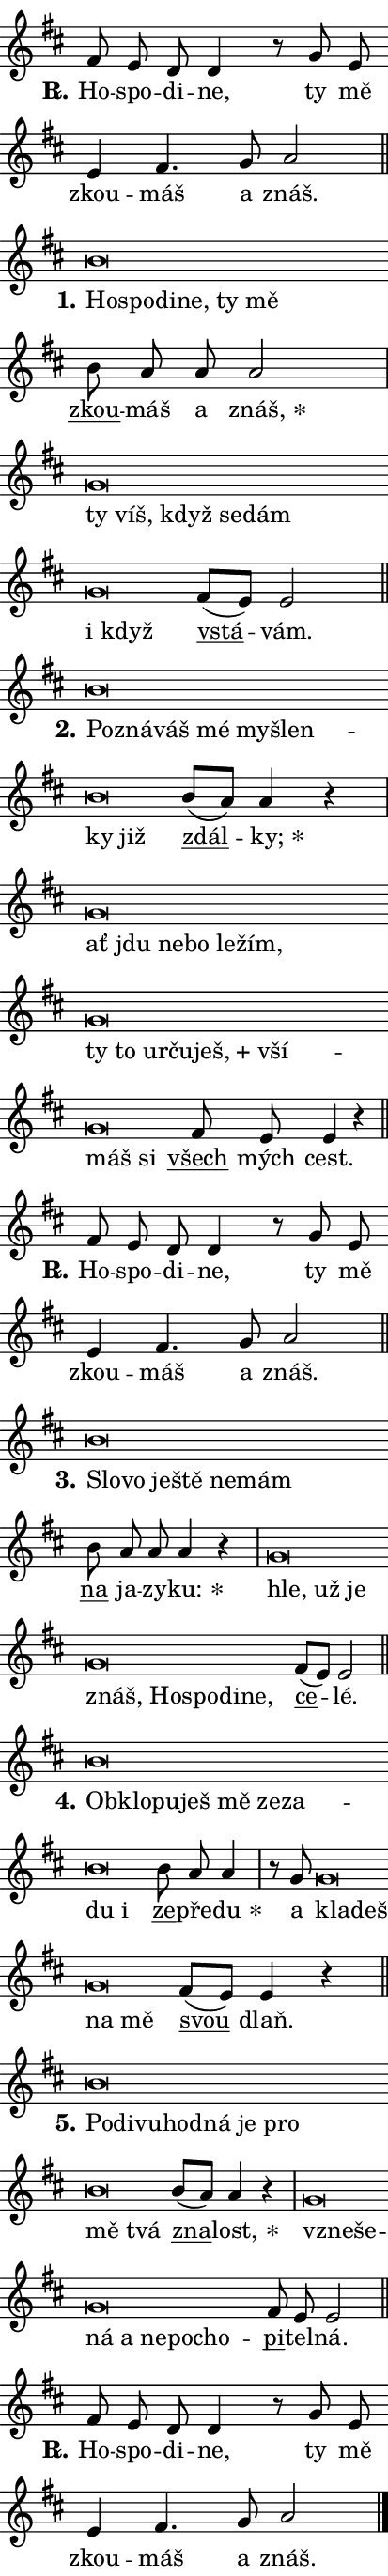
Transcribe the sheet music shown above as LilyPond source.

\version "2.22.1"
\header { tagline = "" }
\paper {
  indent = 0\cm
  top-margin = 0\cm
  right-margin = 0\cm
  bottom-margin = 0\cm
  left-margin = 0\cm
  paper-width = 7\cm
  page-breaking = #ly:one-page-breaking
  system-system-spacing.basic-distance = #11
  score-system-spacing.basic-distance = #11
  ragged-last = ##f
}


%% Author: Thomas Morley
%% https://lists.gnu.org/archive/html/lilypond-user/2020-05/msg00002.html
#(define (line-position grob)
"Returns position of @var[grob} in current system:
   @code{'start}, if at first time-step
   @code{'end}, if at last time-step
   @code{'middle} otherwise
"
  (let* ((col (ly:item-get-column grob))
         (ln (ly:grob-object col 'left-neighbor))
         (rn (ly:grob-object col 'right-neighbor))
         (col-to-check-left (if (ly:grob? ln) ln col))
         (col-to-check-right (if (ly:grob? rn) rn col))
         (break-dir-left
           (and
             (ly:grob-property col-to-check-left 'non-musical #f)
             (ly:item-break-dir col-to-check-left)))
         (break-dir-right
           (and
             (ly:grob-property col-to-check-right 'non-musical #f)
             (ly:item-break-dir col-to-check-right))))
        (cond ((eqv? 1 break-dir-left) 'start)
              ((eqv? -1 break-dir-right) 'end)
              (else 'middle))))

#(define (tranparent-at-line-position vctor)
  (lambda (grob)
  "Relying on @code{line-position} select the relevant enry from @var{vctor}.
Used to determine transparency,"
    (case (line-position grob)
      ((end) (not (vector-ref vctor 0)))
      ((middle) (not (vector-ref vctor 1)))
      ((start) (not (vector-ref vctor 2))))))

noteHeadBreakVisibility =
#(define-music-function (break-visibility)(vector?)
"Makes @code{NoteHead}s transparent relying on @var{break-visibility}"
#{
  \override NoteHead.transparent =
    #(tranparent-at-line-position break-visibility)
#})

#(define delete-ledgers-for-transparent-note-heads
  (lambda (grob)
    "Reads whether a @code{NoteHead} is transparent.
If so this @code{NoteHead} is removed from @code{'note-heads} from
@var{grob}, which is supposed to be @code{LedgerLineSpanner}.
As a result ledgers are not printed for this @code{NoteHead}"
    (let* ((nhds-array (ly:grob-object grob 'note-heads))
           (nhds-list
             (if (ly:grob-array? nhds-array)
                 (ly:grob-array->list nhds-array)
                 '()))
           ;; Relies on the transparent-property being done before
           ;; Staff.LedgerLineSpanner.after-line-breaking is executed.
           ;; This is fragile ...
           (to-keep
             (remove
               (lambda (nhd)
                 (ly:grob-property nhd 'transparent #f))
               nhds-list)))
      ;; TODO find a better method to iterate over grob-arrays, similiar
      ;; to filter/remove etc for lists
      ;; For now rebuilt from scratch
      (set! (ly:grob-object grob 'note-heads)  '())
      (for-each
        (lambda (nhd)
          (ly:pointer-group-interface::add-grob grob 'note-heads nhd))
        to-keep))))

hideNotes = {
  \noteHeadBreakVisibility #begin-of-line-visible
}
unHideNotes = {
  \noteHeadBreakVisibility #all-visible
}

% work-around for resetting accidentals
% https://lilypond.org/doc/v2.23/Documentation/notation/displaying-rhythms#unmetered-music
cadenzaMeasure = {
  \cadenzaOff
  \partial 1024 s1024
  \cadenzaOn
}

#(define-markup-command (accent layout props text) (markup?)
  "Underline accented syllable"
  (interpret-markup layout props
    #{\markup \override #'(offset . 4.3) \underline { #text }#}))

responsum = \markup \concat {
  "R" \hspace #-1.05 \path #0.1 #'((moveto 0 0.07) (lineto 0.9 0.8)) \hspace #0.05 "."
}

\layout {
    \context {
        \Staff
        \remove "Time_signature_engraver"
        \override LedgerLineSpanner.after-line-breaking = #delete-ledgers-for-transparent-note-heads
    }
    \context {
        \Voice {
            \override NoteHead.output-attributes = #'((class . "notehead"))
            \override Hairpin.height = #0.55
        }
    }
    \context {
        \Lyrics {
            \override StanzaNumber.output-attributes = #'((class . "stanzanumber"))
            \override LyricSpace.minimum-distance = #0.9
            \override LyricText.font-name = #"TeX Gyre Schola"
            \override LyricText.font-size = 1
            \override StanzaNumber.font-name = #"TeX Gyre Schola Bold"
            \override StanzaNumber.font-size = 1
        }
    }
}

% magnetic-lyrics.ily
%
%   written by
%     Jean Abou Samra <jean@abou-samra.fr>
%     Werner Lemberg <wl@gnu.org>
%
%   adapted by
%     Jiri Hon <jiri.hon@gmail.com>
%
% Version 2022-Apr-15

% https://www.mail-archive.com/lilypond-user@gnu.org/msg149350.html

#(define (Left_hyphen_pointer_engraver context)
   "Collect syllable-hyphen-syllable occurrences in lyrics and store
them in properties.  This engraver only looks to the left.  For
example, if the lyrics input is @code{foo -- bar}, it does the
following.

@itemize @bullet
@item
Set the @code{text} property of the @code{LyricHyphen} grob between
@q{foo} and @q{bar} to @code{foo}.

@item
Set the @code{left-hyphen} property of the @code{LyricText} grob with
text @q{foo} to the @code{LyricHyphen} grob between @q{foo} and
@q{bar}.
@end itemize

Use this auxiliary engraver in combination with the
@code{lyric-@/text::@/apply-@/magnetic-@/offset!} hook."
   (let ((hyphen #f)
         (text #f))
     (make-engraver
      (acknowledgers
       ((lyric-syllable-interface engraver grob source-engraver)
        (set! text grob)))
      (end-acknowledgers
       ((lyric-hyphen-interface engraver grob source-engraver)
        ;(when (not (grob::has-interface grob 'lyric-space-interface))
          (set! hyphen grob)));)
      ((stop-translation-timestep engraver)
       (when (and text hyphen)
         (ly:grob-set-object! text 'left-hyphen hyphen))
       (set! text #f)
       (set! hyphen #f)))))

#(define (lyric-text::apply-magnetic-offset! grob)
   "If the space between two syllables is less than the value in
property @code{LyricText@/.details@/.squash-threshold}, move the right
syllable to the left so that it gets concatenated with the left
syllable.

Use this function as a hook for
@code{LyricText@/.after-@/line-@/breaking} if the
@code{Left_@/hyphen_@/pointer_@/engraver} is active."
   (let ((hyphen (ly:grob-object grob 'left-hyphen #f)))
     (when hyphen
       (let ((left-text (ly:spanner-bound hyphen LEFT)))
         (when (grob::has-interface left-text 'lyric-syllable-interface)
           (let* ((common (ly:grob-common-refpoint grob left-text X))
                  (this-x-ext (ly:grob-extent grob common X))
                  (left-x-ext
                   (begin
                     ;; Trigger magnetism for left-text.
                     (ly:grob-property left-text 'after-line-breaking)
                     (ly:grob-extent left-text common X)))
                  ;; `delta` is the gap width between two syllables.
                  (delta (- (interval-start this-x-ext)
                            (interval-end left-x-ext)))
                  (details (ly:grob-property grob 'details))
                  (threshold (assoc-get 'squash-threshold details 0.2)))
             (when (< delta threshold)
               (let* (;; We have to manipulate the input text so that
                      ;; ligatures crossing syllable boundaries are not
                      ;; disabled.  For languages based on the Latin
                      ;; script this is essentially a beautification.
                      ;; However, for non-Western scripts it can be a
                      ;; necessity.
                      (lt (ly:grob-property left-text 'text))
                      (rt (ly:grob-property grob 'text))
                      (is-space (grob::has-interface hyphen 'lyric-space-interface))
                      (space (if is-space " " ""))
                      (space-markup (grob-interpret-markup grob " "))
                      (space-size (interval-length (ly:stencil-extent space-markup X)))
                      (extra-delta (if is-space space-size 0))
                      ;; Append new syllable.
                      (ltrt-space (if (and (string? lt) (string? rt))
                                (string-append lt space rt)
                                (make-concat-markup (list lt space rt))))
                      ;; Right-align `ltrt` to the right side.
                      (ltrt-space-markup (grob-interpret-markup
                               grob
                               (make-translate-markup
                                (cons (interval-length this-x-ext) 0)
                                (make-right-align-markup ltrt-space)))))
                 (begin
                   ;; Don't print `left-text`.
                   (ly:grob-set-property! left-text 'stencil #f)
                   ;; Set text and stencil (which holds all collected
                   ;; syllables so far) and shift it to the left.
                   (ly:grob-set-property! grob 'text ltrt-space)
                   (ly:grob-set-property! grob 'stencil ltrt-space-markup)
                   (ly:grob-translate-axis! grob (- (- delta extra-delta)) X))))))))))


#(define (lyric-hyphen::displace-bounds-first grob)
   ;; Make very sure this callback isn't triggered too early.
   (let ((left (ly:spanner-bound grob LEFT))
         (right (ly:spanner-bound grob RIGHT)))
     (ly:grob-property left 'after-line-breaking)
     (ly:grob-property right 'after-line-breaking)
     (ly:lyric-hyphen::print grob)))

squashThreshold = #0.4

\layout {
  \context {
    \Lyrics
    \consists #Left_hyphen_pointer_engraver
    \override LyricText.after-line-breaking =
      #lyric-text::apply-magnetic-offset!
    \override LyricHyphen.stencil = #lyric-hyphen::displace-bounds-first
    \override LyricText.details.squash-threshold = \squashThreshold
    \override LyricHyphen.minimum-distance = 0
    \override LyricHyphen.minimum-length = \squashThreshold
  }
}

squash = \override LyricText.details.squash-threshold = 9999
unSquash = \override LyricText.details.squash-threshold = \squashThreshold

left = \override LyricText.self-alignment-X = #LEFT
unLeft = \revert LyricText.self-alignment-X

starOffset = #(lambda (grob) 
                (let ((x_offset (ly:self-alignment-interface::aligned-on-x-parent grob)))
                  (if (= x_offset 0) 0 (+ x_offset 1.2))))

star = #(define-music-function (syllable)(string?)
"Append star separator at the end of a syllable"
#{
  \once \override LyricText.X-offset = #starOffset
  \lyricmode { \markup {
    #syllable
    \override #'((font-name . "TeX Gyre Schola Bold")) \hspace #0.2 \lower #0.65 \larger "*"
  } }
#})

starAccent = #(define-music-function (syllable)(string?)
"Append star separator at the end of a syllable and make accent"
#{
  \once \override LyricText.X-offset = #starOffset
  \lyricmode { \markup {
    \accent #syllable
    \override #'((font-name . "TeX Gyre Schola Bold")) \hspace #0.2 \lower #0.65 \larger "*"
  } }
#})

breath = #(define-music-function (syllable)(string?)
"Append breathing indicator at the end of a syllable"
#{
  \lyricmode { \markup { #syllable "+" } }
#})

optionalBreath = #(define-music-function (syllable)(string?)
"Append optional breathing indicator at the end of a syllable"
#{
  \lyricmode { \markup { #syllable "(+)" } }
#})


\score {
    <<
        \new Voice = "melody" { \cadenzaOn \key d \major \relative { fis'8 e d d4 r8 \bar "" g e \bar "" e4 fis4. g8 a2 \cadenzaMeasure \bar "||" \break }
\relative { b'\breve*1/16 \hideNotes \breve*1/16 \bar "" \breve*1/16 \bar "" \breve*1/16 \bar "" \breve*1/16 \breve*1/16 \bar "" \unHideNotes \bar "" b8 a a a2 \cadenzaMeasure \bar "|" g\breve*1/16 \hideNotes \breve*1/16 \bar "" \breve*1/16 \bar "" \breve*1/16 \bar "" \breve*1/16 \bar "" \breve*1/16 \breve*1/16 \bar "" \unHideNotes \bar "" fis8[( e)] e2 \cadenzaMeasure \bar "||" \break }
\relative { b'\breve*1/16 \hideNotes \breve*1/16 \bar "" \breve*1/16 \bar "" \breve*1/16 \bar "" \breve*1/16 \bar "" \breve*1/16 \bar "" \breve*1/16 \breve*1/16 \bar "" \unHideNotes \bar "" b8[( a)] a4 r \cadenzaMeasure \bar "|" g\breve*1/16 \hideNotes \breve*1/16 \bar "" \breve*1/16 \bar "" \breve*1/16 \bar "" \breve*1/16 \bar "" \breve*1/16 \bar "" \breve*1/16 \bar "" \breve*1/16 \bar "" \breve*1/16 \bar "" \breve*1/16 \bar "" \breve*1/16 \bar "" \breve*1/16 \bar "" \breve*1/16 \breve*1/16 \bar "" \unHideNotes \bar "" fis8 e e4 r \cadenzaMeasure \bar "||" \break }
\relative { fis'8 e d d4 r8 \bar "" g e \bar "" e4 fis4. g8 a2 \cadenzaMeasure \bar "||" \break }
\relative { b'\breve*1/16 \hideNotes \breve*1/16 \bar "" \breve*1/16 \bar "" \breve*1/16 \bar "" \breve*1/16 \breve*1/16 \bar "" \unHideNotes \bar "" b8 a a a4 r \cadenzaMeasure \bar "|" g\breve*1/16 \hideNotes \breve*1/16 \bar "" \breve*1/16 \bar "" \breve*1/16 \bar "" \breve*1/16 \bar "" \breve*1/16 \bar "" \breve*1/16 \breve*1/16 \bar "" \unHideNotes \bar "" fis8[( e)] e2 \cadenzaMeasure \bar "||" \break }
\relative { b'\breve*1/16 \hideNotes \breve*1/16 \bar "" \breve*1/16 \bar "" \breve*1/16 \bar "" \breve*1/16 \bar "" \breve*1/16 \bar "" \breve*1/16 \bar "" \breve*1/16 \breve*1/16 \bar "" \unHideNotes \bar "" b8 a a4 \cadenzaMeasure \bar "|" r8 g8 g\breve*1/16 \hideNotes \breve*1/16 \bar "" \breve*1/16 \breve*1/16 \bar "" \unHideNotes \bar "" fis8[( e)] e4 r \cadenzaMeasure \bar "||" \break }
\relative { b'\breve*1/16 \hideNotes \breve*1/16 \bar "" \breve*1/16 \bar "" \breve*1/16 \bar "" \breve*1/16 \bar "" \breve*1/16 \bar "" \breve*1/16 \bar "" \breve*1/16 \breve*1/16 \bar "" \unHideNotes \bar "" b8[( a)] a4 r \cadenzaMeasure \bar "|" g\breve*1/16 \hideNotes \breve*1/16 \bar "" \breve*1/16 \bar "" \breve*1/16 \bar "" \breve*1/16 \bar "" \breve*1/16 \breve*1/16 \bar "" \unHideNotes \bar "" fis8 e e2 \cadenzaMeasure \bar "||" \break }
\relative { fis'8 e d d4 r8 \bar "" g e \bar "" e4 fis4. g8 a2 \cadenzaMeasure \bar "||" \break } \bar "|." }
        \new Lyrics \lyricsto "melody" { \lyricmode { \set stanza = \responsum
Ho -- spo -- di -- ne, ty mě zkou -- máš a znáš.
\set stanza = "1."
\left Ho -- \squash spo -- di -- ne, ty mě \unLeft \unSquash \markup \accent zkou -- máš a \star znáš, \left ty \squash víš, když se -- dám i když \unLeft \unSquash \markup \accent vstá -- vám.
\set stanza = "2."
\left Po -- \squash zná -- váš mé my -- šlen -- ky již \unLeft \unSquash \markup \accent zdál -- \star ky; \left ať \squash jdu ne -- bo le -- žím, ty to ur -- ču -- \breath "ješ," vší -- máš si \unLeft \unSquash \markup \accent všech mých cest.
\set stanza = \responsum
Ho -- spo -- di -- ne, ty mě zkou -- máš a znáš.
\set stanza = "3."
\left Slo -- \squash vo je -- ště ne -- mám \unLeft \unSquash \markup \accent na ja -- zy -- \star ku: \left hle, \squash už je znáš, Ho -- spo -- di -- ne, \unLeft \unSquash \markup \accent ce -- lé.
\set stanza = "4."
\left Ob -- \squash klo -- pu -- ješ mě ze -- za -- du i \unLeft \unSquash \markup \accent ze -- pře -- \star du a \left kla -- \squash deš na mě \unLeft \unSquash \markup \accent svou dlaň.
\set stanza = "5."
\left Po -- \squash di -- vu -- hod -- ná je pro mě tvá \unLeft \unSquash \markup \accent zna -- \star lost, \left vzne -- \squash še -- ná a ne -- po -- cho -- \unLeft \unSquash \markup \accent pi -- tel -- ná.
\set stanza = \responsum
Ho -- spo -- di -- ne, ty mě zkou -- máš a znáš. } }
    >>
    \layout {}
}
